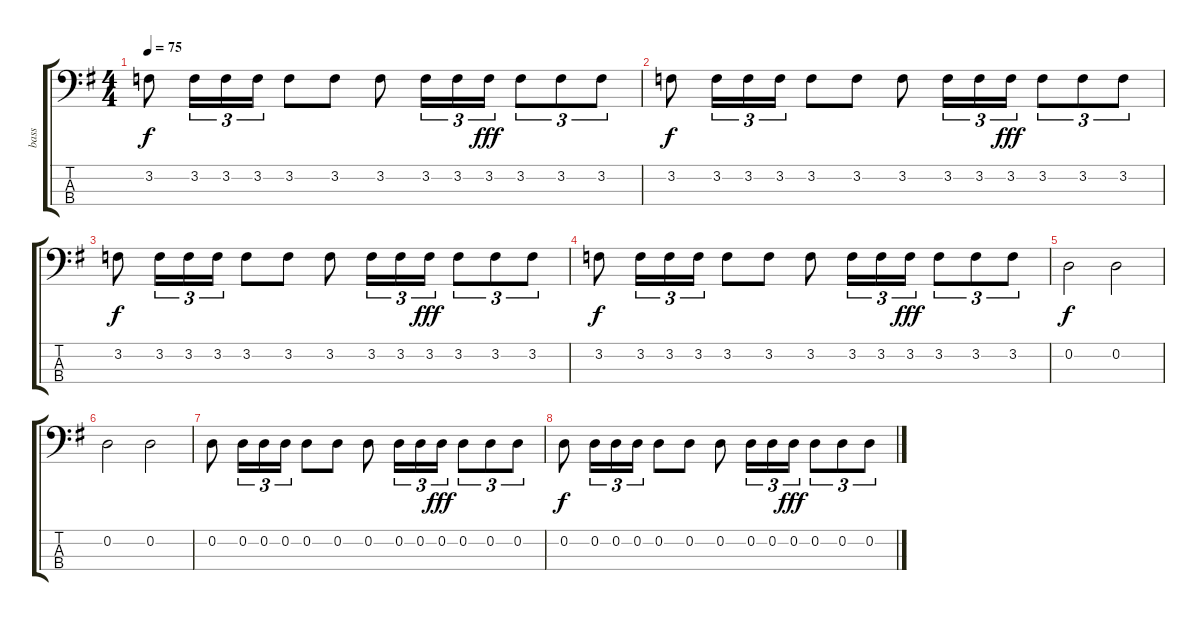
\track ("bass" "bass") {instrument electricbassfinger}
\staff {score tabs}
\tuning (G2 D2 A1 E1) {hide}
\ts (4 4)
\tempo 75
\clef f4
\ks g
3.2.8{dy f} 3.2.16{tu (3 2)} 3.2.16{tu (3 2)} 3.2.16{tu (3 2)} 3.2.8 3.2.8 3.2.8 3.2.16{tu (3 2)} 3.2.16{tu (3 2)} 3.2.16{tu (3 2) dy fff} 3.2.8{tu (3 2)} 3.2.8{tu (3 2)} 3.2.8{tu (3 2)} |
3.2.8{dy f} 3.2.16{tu (3 2)} 3.2.16{tu (3 2)} 3.2.16{tu (3 2)} 3.2.8 3.2.8 3.2.8 3.2.16{tu (3 2)} 3.2.16{tu (3 2)} 3.2.16{tu (3 2) dy fff} 3.2.8{tu (3 2)} 3.2.8{tu (3 2)} 3.2.8{tu (3 2)} |
3.2.8{dy f} 3.2.16{tu (3 2)} 3.2.16{tu (3 2)} 3.2.16{tu (3 2)} 3.2.8 3.2.8 3.2.8 3.2.16{tu (3 2)} 3.2.16{tu (3 2)} 3.2.16{tu (3 2) dy fff} 3.2.8{tu (3 2)} 3.2.8{tu (3 2)} 3.2.8{tu (3 2)} |
3.2.8{dy f} 3.2.16{tu (3 2)} 3.2.16{tu (3 2)} 3.2.16{tu (3 2)} 3.2.8 3.2.8 3.2.8 3.2.16{tu (3 2)} 3.2.16{tu (3 2)} 3.2.16{tu (3 2) dy fff} 3.2.8{tu (3 2)} 3.2.8{tu (3 2)} 3.2.8{tu (3 2)} |
0.2.2{dy f} 0.2.2 |
0.2.2 0.2.2 |
0.2.8 0.2.16{tu (3 2)} 0.2.16{tu (3 2)} 0.2.16{tu (3 2)} 0.2.8 0.2.8 0.2.8 0.2.16{tu (3 2)} 0.2.16{tu (3 2)} 0.2.16{tu (3 2) dy fff} 0.2.8{tu (3 2)} 0.2.8{tu (3 2)} 0.2.8{tu (3 2)} |
0.2.8{dy f} 0.2.16{tu (3 2)} 0.2.16{tu (3 2)} 0.2.16{tu (3 2)} 0.2.8 0.2.8 0.2.8 0.2.16{tu (3 2)} 0.2.16{tu (3 2)} 0.2.16{tu (3 2) dy fff} 0.2.8{tu (3 2)} 0.2.8{tu (3 2)} 0.2.8{tu (3 2)}
